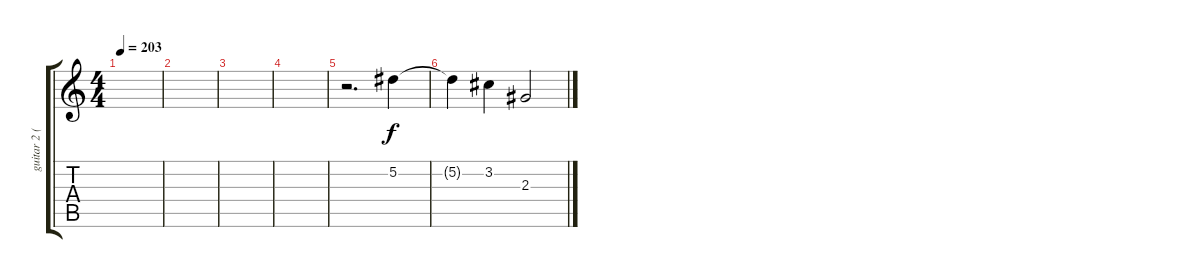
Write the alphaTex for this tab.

\track ("guitar 2 (fills)" "guitar 2 (") {instrument distortionguitar}
\staff {score tabs}
\tuning (Eb4 Bb3 Gb3 Db3 Ab2 Eb2) {hide}
\ts (4 4)
\tempo 203
\clef g2
\ks c
|
|
|
|
r.2{d} 5.2.4{dy f volume 14} |
5.2{t}.4 3.2.4 2.3.2
